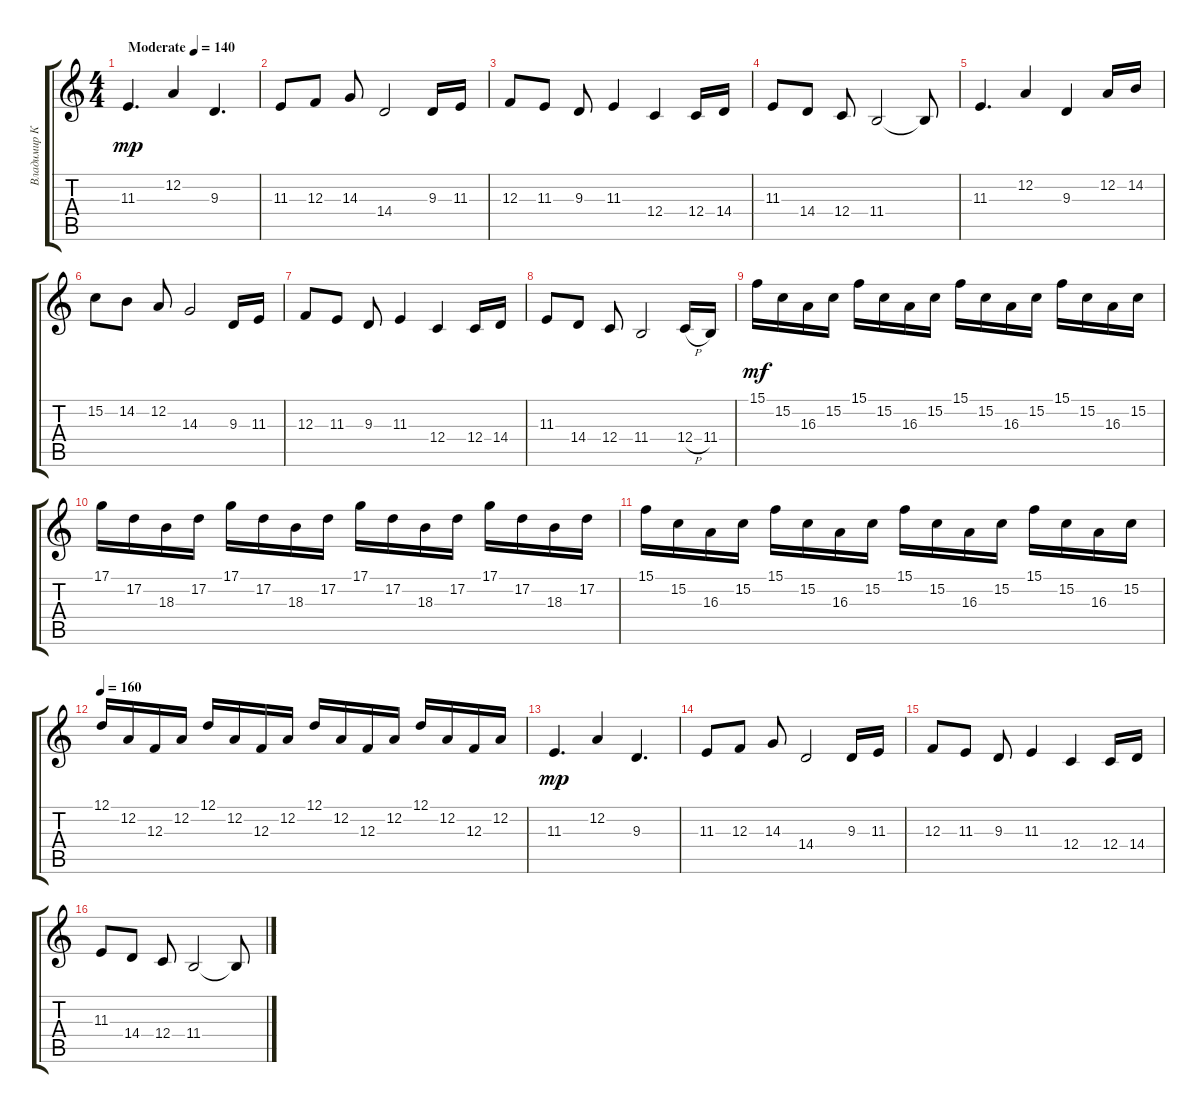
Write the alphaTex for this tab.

\track ("Владимир Капырин" "Владимир К") {instrument harpsichord}
\staff {score tabs}
\tuning (D4 A3 F3 C3 G2 D2) {hide}
\ts (4 4)
\tempo (140 "Moderate")
\clef g2
\ks c
11.3.4{d dy mp instrument harpsichord} 12.2.4 9.3.4{d} |
11.3.8 12.3.8 14.3.8 14.4.2 9.3.16 11.3.16 |
12.3.8 11.3.8 9.3.8 11.3.4 12.4.4 12.4.16 14.4.16 |
11.3.8 14.4.8 12.4.8 11.4.2 11.4{t}.8 |
11.3.4{d} 12.2.4 9.3.4 12.2.16 14.2.16 |
15.2.8 14.2.8 12.2.8 14.3.2 9.3.16 11.3.16 |
12.3.8 11.3.8 9.3.8 11.3.4 12.4.4 12.4.16 14.4.16 |
11.3.8 14.4.8 12.4.8 11.4.2 12.4{h}.16 11.4.16 |
15.1.16{dy mf} 15.2.16 16.3.16 15.2.16 15.1.16 15.2.16 16.3.16 15.2.16 15.1.16 15.2.16 16.3.16 15.2.16 15.1.16 15.2.16 16.3.16 15.2.16 |
17.1.16 17.2.16 18.3.16 17.2.16 17.1.16 17.2.16 18.3.16 17.2.16 17.1.16 17.2.16 18.3.16 17.2.16 17.1.16 17.2.16 18.3.16 17.2.16 |
15.1.16 15.2.16 16.3.16 15.2.16 15.1.16 15.2.16 16.3.16 15.2.16 15.1.16 15.2.16 16.3.16 15.2.16 15.1.16 15.2.16 16.3.16 15.2.16 |
\tempo 160
12.1.16 12.2.16 12.3.16 12.2.16 12.1.16 12.2.16 12.3.16 12.2.16 12.1.16 12.2.16 12.3.16 12.2.16 12.1.16 12.2.16 12.3.16 12.2.16 |
11.3.4{d dy mp} 12.2.4 9.3.4{d} |
11.3.8 12.3.8 14.3.8 14.4.2 9.3.16 11.3.16 |
12.3.8 11.3.8 9.3.8 11.3.4 12.4.4 12.4.16 14.4.16 |
11.3.8 14.4.8 12.4.8 11.4.2 11.4{t}.8
